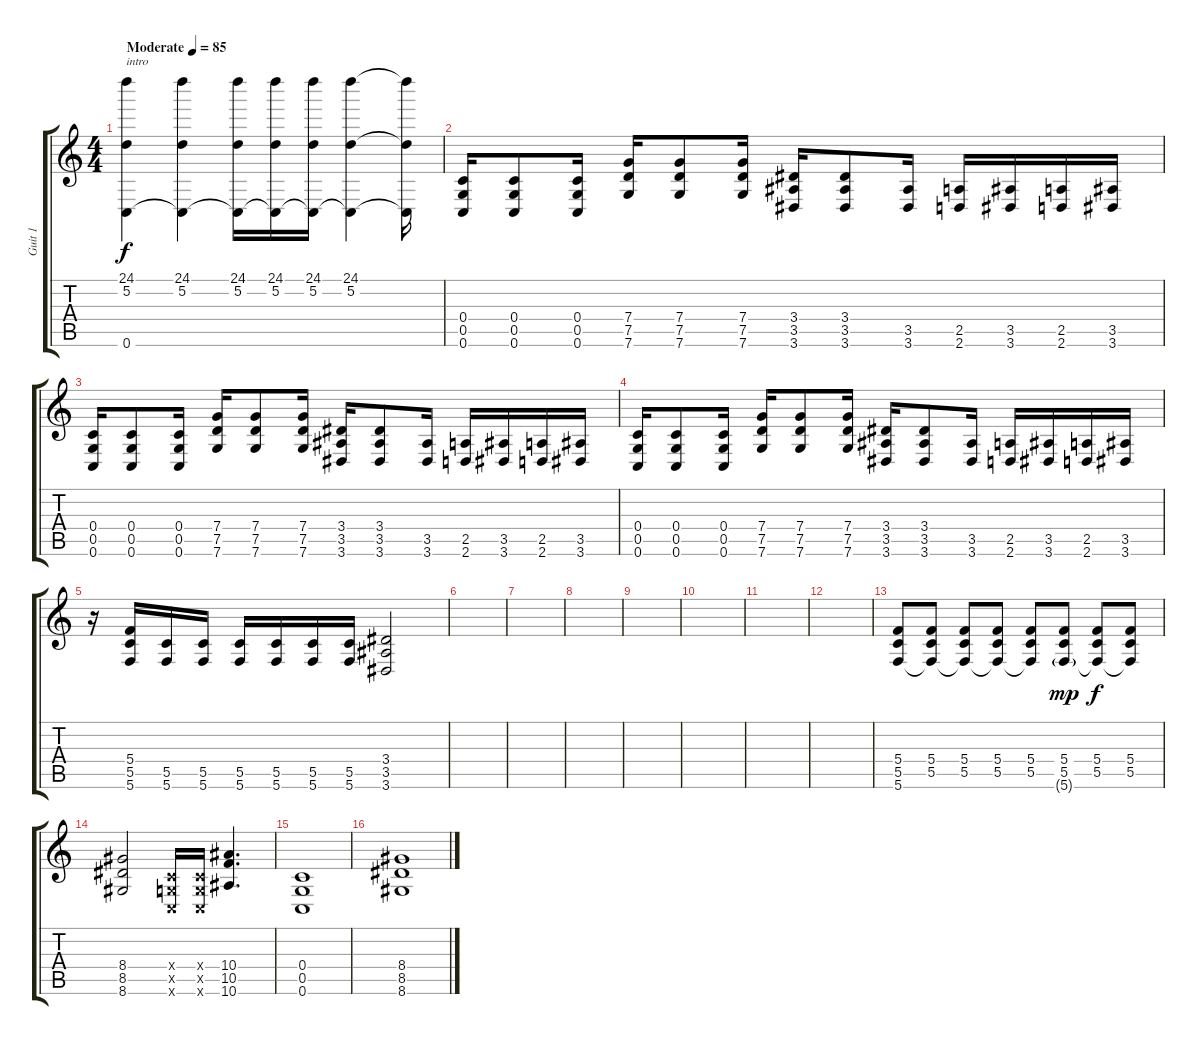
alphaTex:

\track ("Guit 1" "Guit 1") {instrument distortionguitar}
\staff {score tabs}
\tuning (D4 A3 F3 C3 G2 C2) {hide}
\ts (4 4)
\tempo (85 "Moderate")
\clef g2
\ks c
(24.1 5.2 0.6).4{txt "intro" dy f instrument distortionguitar} (24.1 5.2 0.6{t}).4 (24.1 5.2 0.6{t}).16 (24.1 5.2 0.6{t}).16 (24.1 5.2 0.6{t}).16 (24.1 5.2 0.6{t}).4 (24.1{t} 5.2{t} 0.6{t}).16 |
(0.4 0.5 0.6).16 (0.4 0.5 0.6).8 (0.4 0.5 0.6).16 (7.4 7.5 7.6).16 (7.4 7.5 7.6).8 (7.4 7.5 7.6).16 (3.4 3.5 3.6).16 (3.4 3.5 3.6).8 (3.5 3.6).16 (2.5 2.6).16 (3.5 3.6).16 (2.5 2.6).16 (3.5 3.6).16 |
(0.4 0.5 0.6).16 (0.4 0.5 0.6).8 (0.4 0.5 0.6).16 (7.4 7.5 7.6).16 (7.4 7.5 7.6).8 (7.4 7.5 7.6).16 (3.4 3.5 3.6).16 (3.4 3.5 3.6).8 (3.5 3.6).16 (2.5 2.6).16 (3.5 3.6).16 (2.5 2.6).16 (3.5 3.6).16 |
(0.4 0.5 0.6).16 (0.4 0.5 0.6).8 (0.4 0.5 0.6).16 (7.4 7.5 7.6).16 (7.4 7.5 7.6).8 (7.4 7.5 7.6).16 (3.4 3.5 3.6).16 (3.4 3.5 3.6).8 (3.5 3.6).16 (2.5 2.6).16 (3.5 3.6).16 (2.5 2.6).16 (3.5 3.6).16 |
r.16 (5.4 5.5 5.6).16 (5.5 5.6).16 (5.5 5.6).16 (5.5 5.6).16 (5.5 5.6).16 (5.5 5.6).16 (5.5 5.6).16 (3.4 3.5 3.6).2 |
|
|
|
|
|
|
|
(5.4 5.5 5.6).8 (5.4 5.5 5.6{t}).8 (5.4 5.5 5.6{t}).8 (5.4 5.5 5.6{t}).8 (5.4 5.5 5.6{t}).8 (5.4 5.5 5.6{g}).8{dy mp} (5.4 5.5 5.6{t}).8{dy f} (5.4 5.5 5.6{t}).8 |
(8.4 8.5 8.6).2 (0.4{x} 0.5{x} 0.6{x}).16 (0.4{x} 0.5{x} 0.6{x}).16 (10.4 10.5 10.6).4{d} |
(0.4 0.5 0.6).1 |
(8.4 8.5 8.6).1
